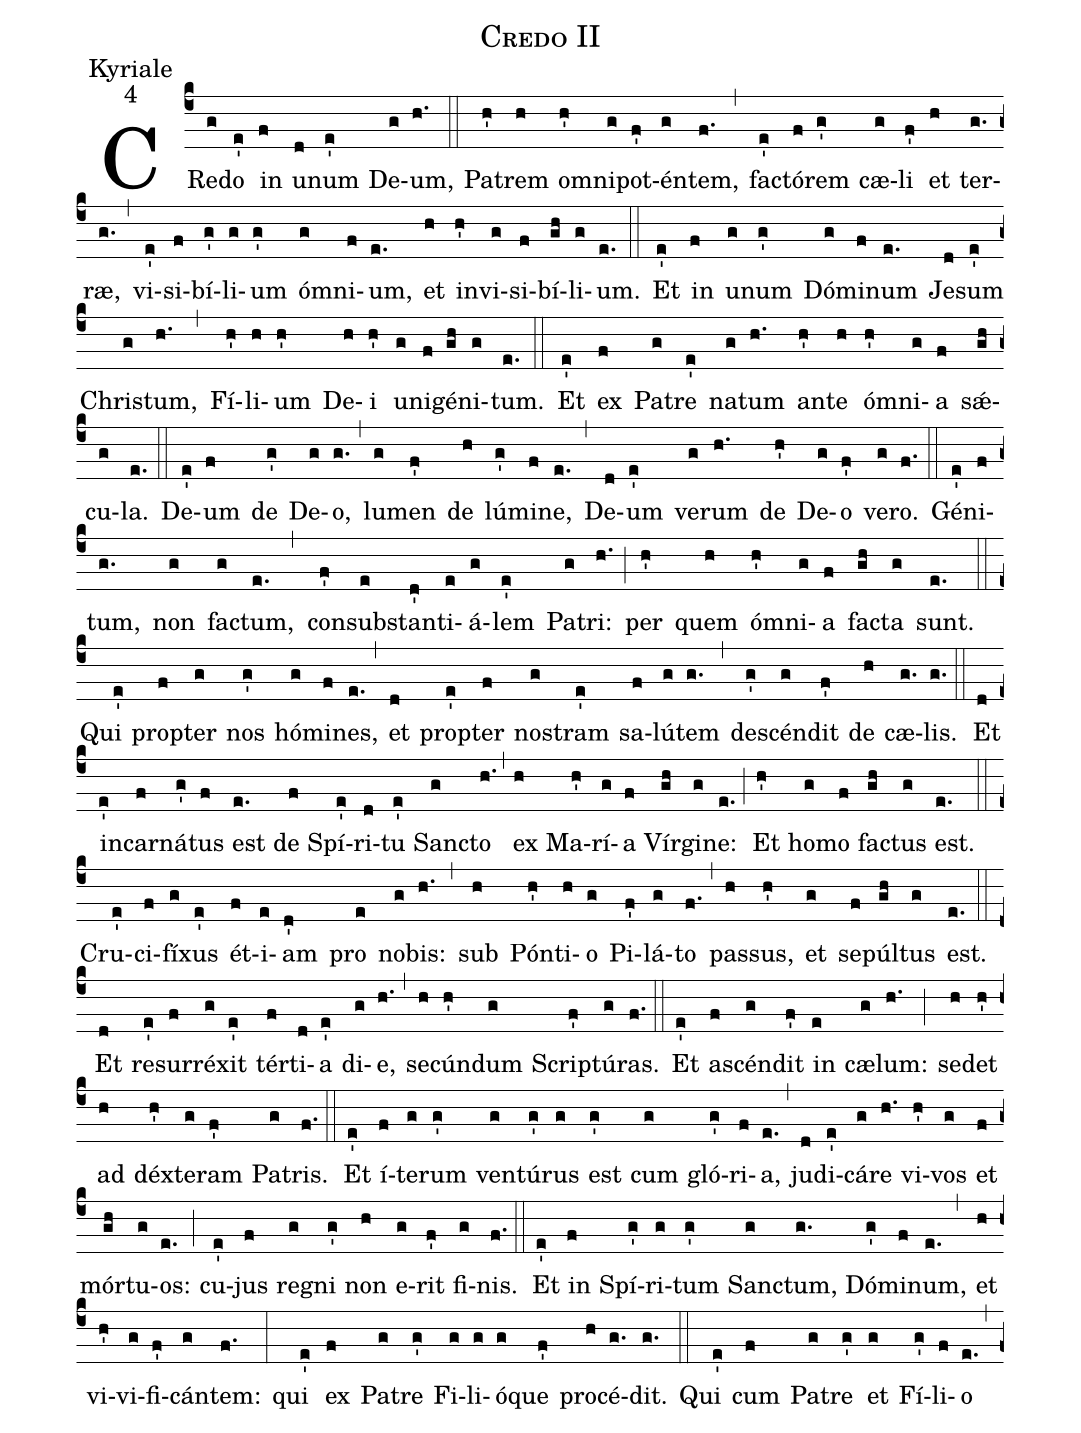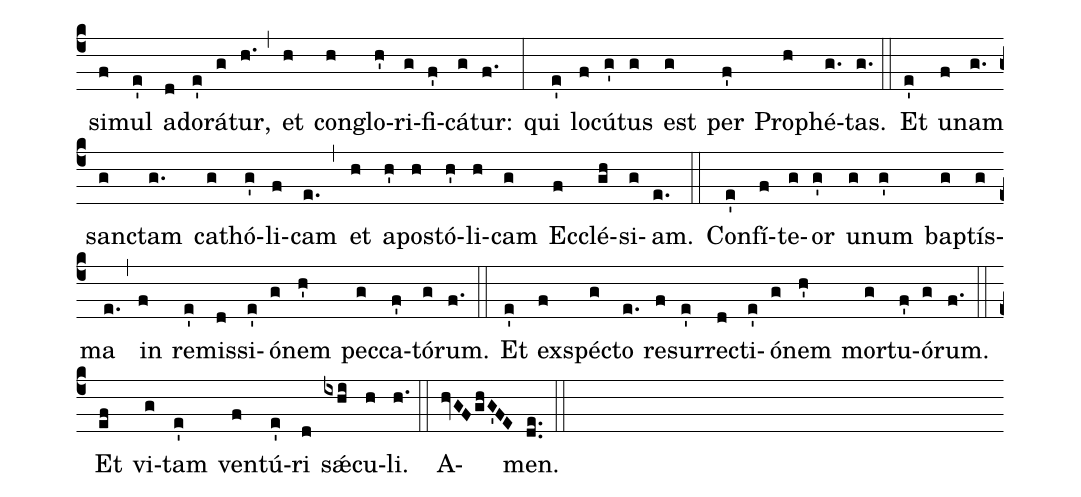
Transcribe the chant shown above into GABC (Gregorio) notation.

name:Credo II;
office-part:Kyriale;
mode:4;
%%
(c4) CRe(g)do(e') in(f) u(d)num(e') De(g)um,(h.) (::)
Pa(h')trem(h) om(h')ni(g)pot(f')én(g)tem,(f.) (,) fac(e')tó(f)rem(g') cæ(g)li(f') et(h) ter(g.)ræ,(g.) (,) vi(e')si(f)bí(g')li(g)um(g') óm(g)ni(f)um,(e.) et(h) in(h')vi(g)si(f)bí(gh)li(g)um.(e.) (::)
Et(e') in(f) u(g)num(g') Dó(g)mi(f)num(e.) Je(d)sum(e') Chris(g)tum,(h.) (,) Fí(h')li(h)um(h') De(h)i(h') u(g)ni(f)gé(gh)ni(g)tum.(e.) (::)
Et(e') ex(f) Pa(g)tre(e') na(g)tum(h.) an(h')te(h) óm(h')ni(g)a(f) sǽ(gh)cu(g)la.(e.) (::)
De(e')um(f) de(g') De(g)o,(g.) (,) lu(g)men(f') de(h) lú(g')mi(f)ne,(e.) (,) De(d)um(e') ve(g)rum(h.) de(h') De(g)o(f') ve(g)ro.(f.) (::)
Gé(e')ni(f)tum,(g.) non(g) fac(g)tum,(e.) (,) con(f')sub(e)stan(d')ti(e)á(g)lem(e') Pa(g)tri:(h.) (;) per(h') quem(h) óm(h')ni(g)a(f) fac(gh)ta(g) sunt.(e.) (::)
Qui(e') prop(f)ter(g) nos(g') hó(g)mi(f)nes,(e.) (,) et(d) prop(e')ter(f) nos(g)tram(e') sa(f)lú(g)tem(g.) (,) de(g')scén(g)dit(f') de(h) cæ(g.)lis.(g.) (::)
Et(d) in(e')car(f)ná(g')tus(f) est(e.) de(f) Spí(e')ri(d)tu(e') Sanc(g)to(h.) (,) ex(h) Ma(h')rí(g)a(f) Vír(gh)gi(g)ne:(e.) (;) Et(h') ho(g)mo(f) fac(gh)tus(g) est.(e.) (::)
Cru(e')ci(f)fí(g)xus(e') ét(f)i(e)am(d') pro(e) no(g)bis:(h.) (,) sub(h) Pón(h')ti(h)o(g) Pi(f')lá(g)to(f.) (,) pas(h)sus,(h') et(g) se(f)púl(gh)tus(g) est.(e.) (::)
Et(d) re(e')sur(f)ré(g)xit(e') tér(f)ti(d)a(e') di(g)e,(h.) (,) se(h)cún(h')dum(g) Scrip(f')tú(g)ras.(f.) (::)
Et(e') a(f)scén(g)dit(f') in(e) cæ(g)lum:(h.) (;) se(h)det(h') ad(h) déx(h')te(g)ram(f') Pa(g)tris.(f.) (::)
Et(e') í(f)te(g)rum(g') ven(g)tú(g')rus(g) est(g') cum(g) gló(g')ri(f)a,(e.) (,) ju(d)di(e')cá(g)re(h.) vi(h')vos(g) et(f) mór(gh)tu(g)os:(e.) (;) cu(e')jus(f) re(g)gni(g') non(h) e(g)rit(f') fi(g)nis.(f.) (::)
Et(e') in(f) Spí(g')ri(g)tum(g') Sanc(g)tum,(g.) Dó(g')mi(f)num,(e.) (,) et(h) vi(h')vi(g)fi(f')cán(g)tem:(f.) (:)
qui(e') ex(f) Pa(g)tre(g') Fi(g)li(g)ó(g)que(f') pro(h)cé(g.)dit.(g.) (::)
Qui(e') cum(f) Pa(g)tre(g') et(g) Fí(g')li(f)o(e.) (,) si(f)mul(e') ad(d)o(e')rá(g)tur,(h.) (,) et(h) con(h)glo(h')ri(g)fi(f')cá(g)tur:(f.) (:)
qui(e') lo(f)cú(g')tus(g) est(g) per(f') Pro(h)phé(g.)tas.(g.) (::)
Et(e') u(f)nam(g.) sanc(g)tam(g.) ca(g)thó(g')li(f)cam(e.) (,) et(h) a(h')pos(h)tó(h')li(h)cam(g) Ec(f)clé(gh)si(g)am.(e.) (::)
Con(e')fí(f)te(g)or(g') u(g)num(g') bap(g)tís(g)ma(e.) (,) in(f) re(e')mis(d)si(e')ó(g)nem(h') pec(g)ca(f')tó(g)rum.(f.) (::)
Et(e') ex(f)spéc(g)to(e.) re(f)sur(e')rec(d)ti(e')ó(g)nem(h') mor(g)tu(f')ó(g)rum.(f.) (::)
Et(ef) vi(g)tam(e') ven(f)tú(e')ri(d) sǽ(ixhi)cu(h)li.(h.) (::)
A(hvGFghG'FE)men.(de..) (::)
